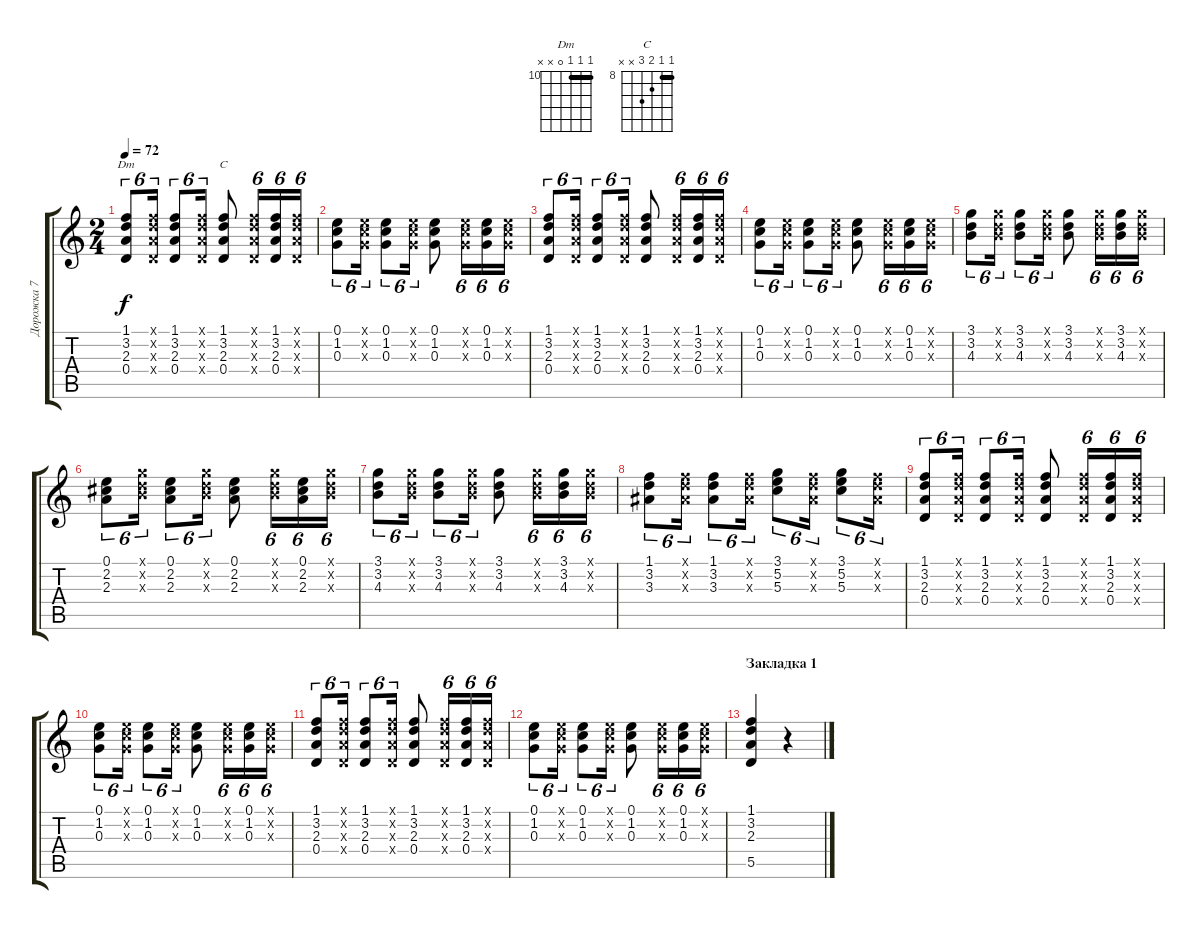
\track ("Дорожка 7" "Дорожка 7") {instrument acousticguitarnylon}
\staff {score tabs}
\tuning (E4 B3 G3 D3 A2 E2) {hide}
\chord ("Dm" 10 10 10 0 x x) {firstfret 10 barre 10}
\chord ("C" 8 8 9 10 x x) {firstfret 8 barre 8}
\ts (2 4)
\tempo 72
\clef g2
\ks c
(1.1 3.2 2.3 0.4).8{tu (6 4) ch "Dm" dy f} (1.1{x} 3.2{x} 2.3{x} 0.4{x}).16{tu (6 4)} (1.1 3.2 2.3 0.4).8{tu (6 4)} (1.1{x} 3.2{x} 2.3{x} 0.4{x}).16{tu (6 4)} (1.1 3.2 2.3 0.4).8{ch "C"} (1.1{x} 3.2{x} 2.3{x} 0.4{x}).16{tu (6 4)} (1.1 3.2 2.3 0.4).16{tu (6 4)} (1.1{x} 3.2{x} 2.3{x} 0.4{x}).16{tu (6 4)} |
(0.1 1.2 0.3).8{tu (6 4)} (0.1{x} 1.2{x} 0.3{x}).16{tu (6 4)} (0.1 1.2 0.3).8{tu (6 4)} (0.1{x} 1.2{x} 0.3{x}).16{tu (6 4)} (0.1 1.2 0.3).8 (0.1{x} 1.2{x} 0.3{x}).16{tu (6 4)} (0.1 1.2 0.3).16{tu (6 4)} (0.1{x} 1.2{x} 0.3{x}).16{tu (6 4)} |
(1.1 3.2 2.3 0.4).8{tu (6 4)} (1.1{x} 3.2{x} 2.3{x} 0.4{x}).16{tu (6 4)} (1.1 3.2 2.3 0.4).8{tu (6 4)} (1.1{x} 3.2{x} 2.3{x} 0.4{x}).16{tu (6 4)} (1.1 3.2 2.3 0.4).8 (1.1{x} 3.2{x} 2.3{x} 0.4{x}).16{tu (6 4)} (1.1 3.2 2.3 0.4).16{tu (6 4)} (1.1{x} 3.2{x} 2.3{x} 0.4{x}).16{tu (6 4)} |
(0.1 1.2 0.3).8{tu (6 4)} (0.1{x} 1.2{x} 0.3{x}).16{tu (6 4)} (0.1 1.2 0.3).8{tu (6 4)} (0.1{x} 1.2{x} 0.3{x}).16{tu (6 4)} (0.1 1.2 0.3).8 (0.1{x} 1.2{x} 0.3{x}).16{tu (6 4)} (0.1 1.2 0.3).16{tu (6 4)} (0.1{x} 1.2{x} 0.3{x}).16{tu (6 4)} |
(3.1 3.2 4.3).8{tu (6 4)} (3.1{x} 3.2{x} 4.3{x}).16{tu (6 4)} (3.1 3.2 4.3).8{tu (6 4)} (3.1{x} 3.2{x} 4.3{x}).16{tu (6 4)} (3.1 3.2 4.3).8 (3.1{x} 3.2{x} 4.3{x}).16{tu (6 4)} (3.1 3.2 4.3).16{tu (6 4)} (3.1{x} 3.2{x} 4.3{x}).16{tu (6 4)} |
(0.1 2.2 2.3).8{tu (6 4)} (3.1{x} 3.2{x} 4.3{x}).16{tu (6 4)} (0.1 2.2 2.3).8{tu (6 4)} (3.1{x} 3.2{x} 4.3{x}).16{tu (6 4)} (0.1 2.2 2.3).8 (3.1{x} 3.2{x} 4.3{x}).16{tu (6 4)} (0.1 2.2 2.3).16{tu (6 4)} (3.1{x} 3.2{x} 4.3{x}).16{tu (6 4)} |
(3.1 3.2 4.3).8{tu (6 4)} (3.1{x} 3.2{x} 4.3{x}).16{tu (6 4)} (3.1 3.2 4.3).8{tu (6 4)} (3.1{x} 3.2{x} 4.3{x}).16{tu (6 4)} (3.1 3.2 4.3).8 (3.1{x} 3.2{x} 4.3{x}).16{tu (6 4)} (3.1 3.2 4.3).16{tu (6 4)} (3.1{x} 3.2{x} 4.3{x}).16{tu (6 4)} |
(1.1 3.2 3.3).8{tu (6 4)} (1.1{x} 3.2{x} 3.3{x}).16{tu (6 4)} (1.1 3.2 3.3).8{tu (6 4)} (1.1{x} 3.2{x} 3.3{x}).16{tu (6 4)} (3.1 5.2 5.3).8{tu (6 4)} (1.1{x} 3.2{x} 3.3{x}).16{tu (6 4)} (3.1 5.2 5.3).8{tu (6 4)} (1.1{x} 3.2{x} 3.3{x}).16{tu (6 4)} |
(1.1 3.2 2.3 0.4).8{tu (6 4)} (1.1{x} 3.2{x} 2.3{x} 0.4{x}).16{tu (6 4)} (1.1 3.2 2.3 0.4).8{tu (6 4)} (1.1{x} 3.2{x} 2.3{x} 0.4{x}).16{tu (6 4)} (1.1 3.2 2.3 0.4).8 (1.1{x} 3.2{x} 2.3{x} 0.4{x}).16{tu (6 4)} (1.1 3.2 2.3 0.4).16{tu (6 4)} (1.1{x} 3.2{x} 2.3{x} 0.4{x}).16{tu (6 4)} |
(0.1 1.2 0.3).8{tu (6 4)} (0.1{x} 1.2{x} 0.3{x}).16{tu (6 4)} (0.1 1.2 0.3).8{tu (6 4)} (0.1{x} 1.2{x} 0.3{x}).16{tu (6 4)} (0.1 1.2 0.3).8 (0.1{x} 1.2{x} 0.3{x}).16{tu (6 4)} (0.1 1.2 0.3).16{tu (6 4)} (0.1{x} 1.2{x} 0.3{x}).16{tu (6 4)} |
(1.1 3.2 2.3 0.4).8{tu (6 4)} (1.1{x} 3.2{x} 2.3{x} 0.4{x}).16{tu (6 4)} (1.1 3.2 2.3 0.4).8{tu (6 4)} (1.1{x} 3.2{x} 2.3{x} 0.4{x}).16{tu (6 4)} (1.1 3.2 2.3 0.4).8 (1.1{x} 3.2{x} 2.3{x} 0.4{x}).16{tu (6 4)} (1.1 3.2 2.3 0.4).16{tu (6 4)} (1.1{x} 3.2{x} 2.3{x} 0.4{x}).16{tu (6 4)} |
(0.1 1.2 0.3).8{tu (6 4)} (0.1{x} 1.2{x} 0.3{x}).16{tu (6 4)} (0.1 1.2 0.3).8{tu (6 4)} (0.1{x} 1.2{x} 0.3{x}).16{tu (6 4)} (0.1 1.2 0.3).8 (0.1{x} 1.2{x} 0.3{x}).16{tu (6 4)} (0.1 1.2 0.3).16{tu (6 4)} (0.1{x} 1.2{x} 0.3{x}).16{tu (6 4)} |
\section ("" "Закладка 1")
(1.1 3.2 2.3 5.5).4 r.4
